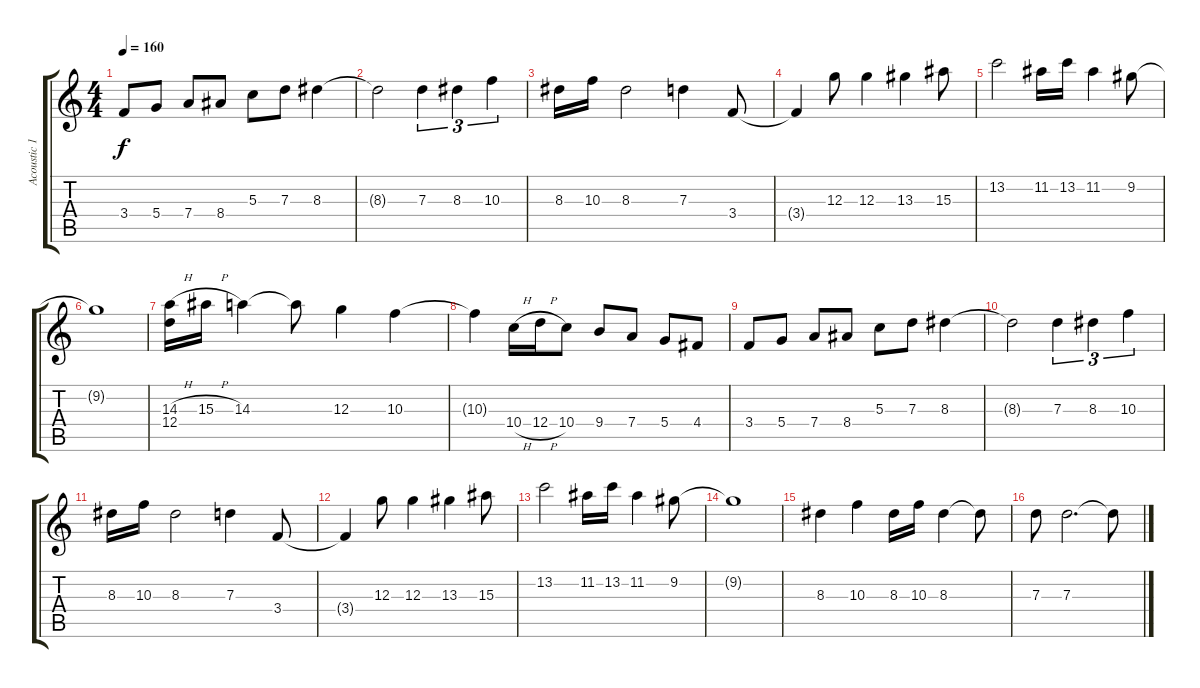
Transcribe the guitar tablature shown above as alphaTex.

\track ("Acoustic 1" "Acoustic 1") {instrument acousticguitarsteel}
\staff {score tabs}
\tuning (E4 B3 G3 D3 A2 E2) {hide}
\ts (4 4)
\tempo 160
\clef g2
\ks c
3.4.8{dy f} 5.4.8 7.4.8 8.4.8 5.3.8 7.3.8 8.3.4 |
8.3{t}.2 7.3.4{tu (3 2)} 8.3.4{tu (3 2)} 10.3.4{tu (3 2)} |
8.3.16 10.3.16 8.3.2 7.3.4 3.4.8 |
3.4{t}.4 12.3.8 12.3.4 13.3.4 15.3.8 |
13.2.2 11.2.16 13.2.16 11.2.4 9.2.8 |
9.2{t}.1 |
(14.3{h} 12.4).16 15.3{h}.16 14.3.4 14.3{t}.8 12.3.4 10.3.4 |
10.3{t}.4 10.4{h}.16 12.4{h}.16 10.4.8 9.4.8 7.4.8 5.4.8 4.4.8 |
3.4.8 5.4.8 7.4.8 8.4.8 5.3.8 7.3.8 8.3.4 |
8.3{t}.2 7.3.4{tu (3 2)} 8.3.4{tu (3 2)} 10.3.4{tu (3 2)} |
8.3.16 10.3.16 8.3.2 7.3.4 3.4.8 |
3.4{t}.4 12.3.8 12.3.4 13.3.4 15.3.8 |
13.2.2 11.2.16 13.2.16 11.2.4 9.2.8 |
9.2{t}.1 |
8.3.4 10.3.4 8.3.16 10.3.16 8.3.4 8.3{t}.8 |
7.3.8 7.3.2{d} 7.3{t}.8
